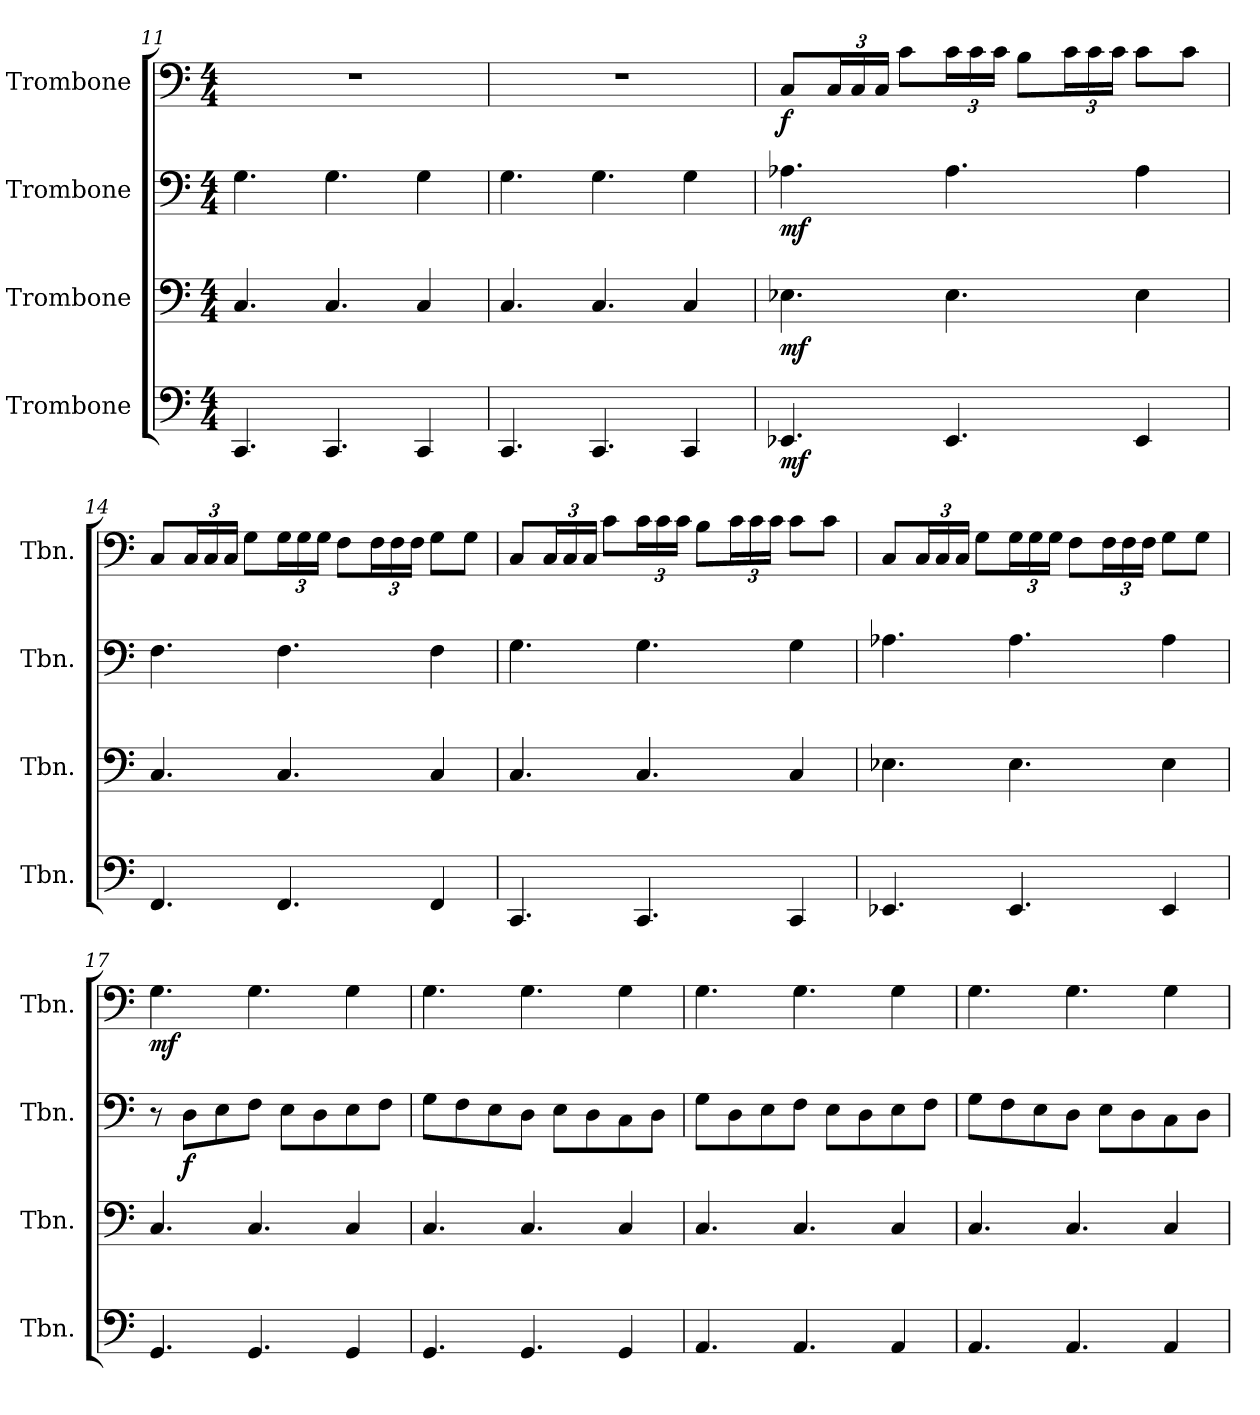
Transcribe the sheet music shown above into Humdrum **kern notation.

**kern	**dynam	**kern	**dynam	**kern	**dynam	**kern	**dynam
*part4	*part4	*part3	*part3	*part2	*part2	*part1	*part1
*staff4	*staff4	*staff3	*staff3	*staff2	*staff2	*staff1	*staff1
*I"Trombone	*	*I"Trombone	*	*I"Trombone	*	*I"Trombone	*
*I'Tbn.	*	*I'Tbn.	*	*I'Tbn.	*	*I'Tbn.	*
!!LO:LB:g=z
*clefF4	*	*clefF4	*	*clefF4	*	*clefF4	*
*k[]	*	*k[]	*	*k[]	*	*k[]	*
*M4/4	*	*M4/4	*	*M4/4	*	*M4/4	*
=11	=11	=11	=11	=11	=11	=11	=11
4.CC/	.	4.C/	.	4.G\	.	1r	.
4.CC/	.	4.C/	.	4.G\	.	.	.
4CC/	.	4C/	.	4G\	.	.	.
=12	=12	=12	=12	=12	=12	=12	=12
4.CC/	.	4.C/	.	4.G\	.	1r	.
4.CC/	.	4.C/	.	4.G\	.	.	.
4CC/	.	4C/	.	4G\	.	.	.
=13	=13	=13	=13	=13	=13	=13	=13
!	!LO:DY:b	!	!LO:DY:b	!	!LO:DY:b	!	!LO:DY:b
4.EE-X/	mf	4.E-X\	mf	4.A-X\	mf	8C/L	f
*	*	*	*	*	*	*Xbrackettup	*
.	.	.	.	.	.	24C/L	.
.	.	.	.	.	.	24C/	.
.	.	.	.	.	.	24C/JJ	.
.	.	.	.	.	.	8c\L	.
4.EE-/	.	4.E-\	.	4.A-\	.	24c\L	.
.	.	.	.	.	.	24c\	.
.	.	.	.	.	.	24c\JJ	.
.	.	.	.	.	.	8B\L	.
.	.	.	.	.	.	24c\L	.
.	.	.	.	.	.	24c\	.
.	.	.	.	.	.	24c\JJ	.
4EE-/	.	4E-\	.	4A-\	.	8c\L	.
.	.	.	.	.	.	8c\J	.
=14	=14	=14	=14	=14	=14	=14	=14
4.FF/	.	4.C/	.	4.F\	.	8C/L	.
.	.	.	.	.	.	24C/L	.
.	.	.	.	.	.	24C/	.
.	.	.	.	.	.	24C/JJ	.
.	.	.	.	.	.	8G\L	.
4.FF/	.	4.C/	.	4.F\	.	24G\L	.
.	.	.	.	.	.	24G\	.
.	.	.	.	.	.	24G\JJ	.
.	.	.	.	.	.	8F\L	.
.	.	.	.	.	.	24F\L	.
.	.	.	.	.	.	24F\	.
.	.	.	.	.	.	24F\JJ	.
4FF/	.	4C/	.	4F\	.	8G\L	.
.	.	.	.	.	.	8G\J	.
!!LO:PB:g=z
=15	=15	=15	=15	=15	=15	=15	=15
4.CC/	.	4.C/	.	4.G\	.	8C/L	.
.	.	.	.	.	.	24C/L	.
.	.	.	.	.	.	24C/	.
.	.	.	.	.	.	24C/JJ	.
.	.	.	.	.	.	8c\L	.
4.CC/	.	4.C/	.	4.G\	.	24c\L	.
.	.	.	.	.	.	24c\	.
.	.	.	.	.	.	24c\JJ	.
.	.	.	.	.	.	8B\L	.
.	.	.	.	.	.	24c\L	.
.	.	.	.	.	.	24c\	.
.	.	.	.	.	.	24c\JJ	.
4CC/	.	4C/	.	4G\	.	8c\L	.
.	.	.	.	.	.	8c\J	.
=16	=16	=16	=16	=16	=16	=16	=16
4.EE-X/	.	4.E-X\	.	4.A-X\	.	8C/L	.
.	.	.	.	.	.	24C/L	.
.	.	.	.	.	.	24C/	.
.	.	.	.	.	.	24C/JJ	.
.	.	.	.	.	.	8G\L	.
4.EE-/	.	4.E-\	.	4.A-\	.	24G\L	.
.	.	.	.	.	.	24G\	.
.	.	.	.	.	.	24G\JJ	.
.	.	.	.	.	.	8F\L	.
.	.	.	.	.	.	24F\L	.
.	.	.	.	.	.	24F\	.
.	.	.	.	.	.	24F\JJ	.
4EE-/	.	4E-\	.	4A-\	.	8G\L	.
.	.	.	.	.	.	8G\J	.
=17	=17	=17	=17	=17	=17	=17	=17
!	!	!	!	!	!	!	!LO:DY:b
4.GG/	.	4.C/	.	8r	.	4.G\	mf
!	!	!	!	!	!LO:DY:b	!	!
.	.	.	.	8D\L	f	.	.
.	.	.	.	8E\	.	.	.
4.GG/	.	4.C/	.	8F\J	.	4.G\	.
.	.	.	.	8E\L	.	.	.
.	.	.	.	8D\	.	.	.
4GG/	.	4C/	.	8E\	.	4G\	.
.	.	.	.	8F\J	.	.	.
!!LO:LB:g=z
=18	=18	=18	=18	=18	=18	=18	=18
4.GG/	.	4.C/	.	8G\L	.	4.G\	.
.	.	.	.	8F\	.	.	.
.	.	.	.	8E\	.	.	.
4.GG/	.	4.C/	.	8D\J	.	4.G\	.
.	.	.	.	8E\L	.	.	.
.	.	.	.	8D\	.	.	.
4GG/	.	4C/	.	8C\	.	4G\	.
.	.	.	.	8D\J	.	.	.
=19	=19	=19	=19	=19	=19	=19	=19
4.AA/	.	4.C/	.	8G\L	.	4.G\	.
.	.	.	.	8D\	.	.	.
.	.	.	.	8E\	.	.	.
4.AA/	.	4.C/	.	8F\J	.	4.G\	.
.	.	.	.	8E\L	.	.	.
.	.	.	.	8D\	.	.	.
4AA/	.	4C/	.	8E\	.	4G\	.
.	.	.	.	8F\J	.	.	.
=20	=20	=20	=20	=20	=20	=20	=20
4.AA/	.	4.C/	.	8G\L	.	4.G\	.
.	.	.	.	8F\	.	.	.
.	.	.	.	8E\	.	.	.
4.AA/	.	4.C/	.	8D\J	.	4.G\	.
.	.	.	.	8E\L	.	.	.
.	.	.	.	8D\	.	.	.
4AA/	.	4C/	.	8C\	.	4G\	.
.	.	.	.	8D\J	.	.	.
=	=	=	=	=	=	=	=
*-	*-	*-	*-	*-	*-	*-	*-
